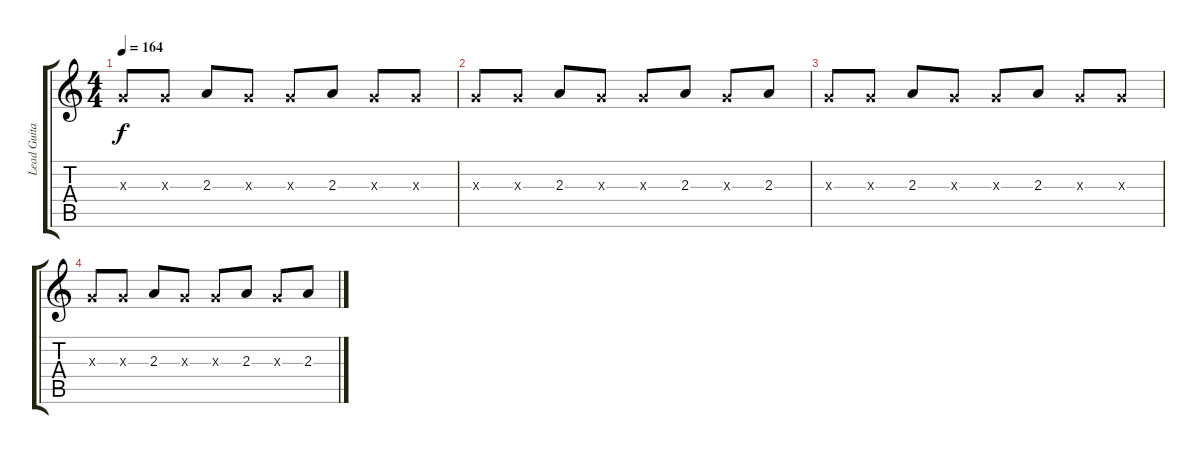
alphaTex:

\track ("Lead Guitar " "Lead Guita") {instrument overdrivenguitar}
\staff {score tabs}
\tuning (E4 B3 G3 D3 A2 E2) {hide}
\ts (4 4)
\tempo 164
\clef g2
\ks c
0.3{x}.8{dy f} 0.3{x}.8 2.3.8 0.3{x}.8 0.3{x}.8 2.3.8 0.3{x}.8 0.3{x}.8 |
0.3{x}.8 0.3{x}.8 2.3.8 0.3{x}.8 0.3{x}.8 2.3.8 0.3{x}.8 2.3.8 |
0.3{x}.8 0.3{x}.8 2.3.8 0.3{x}.8 0.3{x}.8 2.3.8 0.3{x}.8 0.3{x}.8 |
0.3{x}.8 0.3{x}.8 2.3.8 0.3{x}.8 0.3{x}.8 2.3.8 0.3{x}.8 2.3.8
